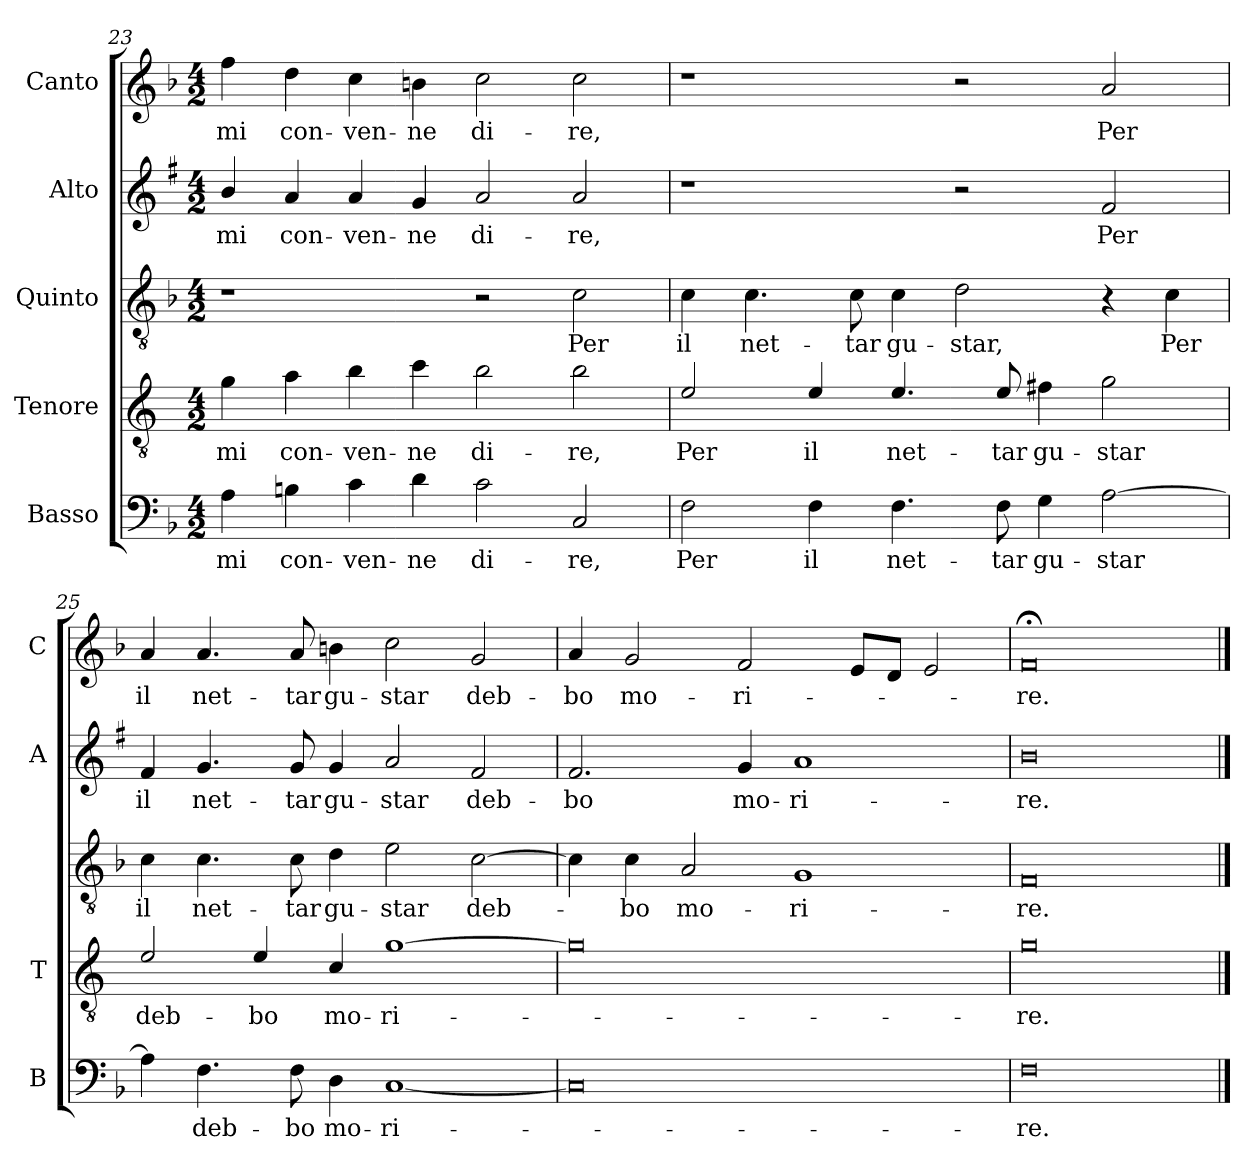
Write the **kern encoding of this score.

**kern	**text	**kern	**text	**kern	**text	**kern	**text	**kern	**text
*part5	*part5	*part4	*part4	*part3	*part3	*part2	*part2	*part1	*part1
*staff5	*staff5	*staff4	*staff4	*staff3	*staff3	*staff2	*staff2	*staff1	*staff1
*I"Basso	*	*I"Tenore	*	*I"Quinto	*	*I"Alto	*	*I"Canto	*
*I'B	*	*I'T	*	*	*	*I'A	*	*I'C	*
!!LO:PB:g=z
*clefF4	*	*clefGv2	*	*clefGv2	*	*clefG2	*	*clefG2	*
*	*	*ITrd4c7	*	*	*	*ITrd1c2	*	*	*
*k[b-]	*	*k[b-]	*	*k[b-]	*	*k[b-]	*	*k[b-]	*
*F:	*	*F:	*	*F:	*	*F:	*	*F:	*
*M4/2	*	*M4/2	*	*M4/2	*	*M4/2	*	*M4/2	*
=23	=23	=23	=23	=23	=23	=23	=23	=23	=23
!	!LO:LY:b	!	!LO:LY:b	!	!	!	!LO:LY:b	!	!LO:LY:b
4A\	mi	4c\	mi	1r	.	4a/	mi	4ff\	mi
!	!LO:LY:b	!	!LO:LY:b	!	!	!	!LO:LY:b	!	!LO:LY:b
4Bn\	con-	4d\	con-	.	.	4g/	con-	4dd\	con-
!	!LO:LY:b	!	!LO:LY:b	!	!	!	!LO:LY:b	!	!LO:LY:b
4c\	-ven-	4e\	-ven-	.	.	4g/	-ven-	4cc\	-ven-
!	!LO:LY:b	!	!LO:LY:b	!	!	!	!LO:LY:b	!	!LO:LY:b
4d\	-ne	4f\	-ne	.	.	4f/	-ne	4bn\	-ne
!	!LO:LY:b	!	!LO:LY:b	!	!	!	!LO:LY:b	!	!LO:LY:b
2c\	di-	2e\	di-	2r	.	2g/	di-	2cc\	di-
!	!LO:LY:b	!	!LO:LY:b	!	!LO:LY:b	!	!LO:LY:b	!	!LO:LY:b
2C/	-re,	2e\	-re,	2c\	Per	2g/	-re,	2cc\	-re,
=24	=24	=24	=24	=24	=24	=24	=24	=24	=24
!	!LO:LY:b	!	!LO:LY:b	!	!LO:LY:b	!	!	!	!
2F\	Per	2A/	Per	4c\	il	1r	.	1r	.
!	!	!	!	!	!LO:LY:b	!	!	!	!
.	.	.	.	4.c\	net-	.	.	.	.
!	!LO:LY:b	!	!LO:LY:b	!	!	!	!	!	!
4F\	il	4A/	il	.	.	.	.	.	.
!	!	!	!	!	!LO:LY:b	!	!	!	!
.	.	.	.	8c\	-tar	.	.	.	.
!	!LO:LY:b	!	!LO:LY:b	!	!LO:LY:b	!	!	!	!
4.F\	net-	4.A/	net-	4c\	gu-	.	.	.	.
!	!	!	!	!	!LO:LY:b	!	!	!	!
.	.	.	.	2d\	-star,	2r	.	2r	.
!	!LO:LY:b	!	!LO:LY:b	!	!	!	!	!	!
8F\	-tar	8A/	-tar	.	.	.	.	.	.
!	!LO:LY:b	!	!LO:LY:b	!	!	!	!	!	!
4G\	gu-	4Bn\	gu-	.	.	.	.	.	.
!	!LO:LY:b	!	!LO:LY:b	!	!	!	!LO:LY:b	!	!LO:LY:b
[2A\	-star	2c\	-star	4r	.	2e/	Per	2a/	Per
!	!	!	!	!	!LO:LY:b	!	!	!	!
.	.	.	.	4c\	Per	.	.	.	.
=25	=25	=25	=25	=25	=25	=25	=25	=25	=25
!	!	!	!LO:LY:b	!	!LO:LY:b	!	!LO:LY:b	!	!LO:LY:b
4A\]	.	2A/	deb-	4c\	il	4e/	il	4a/	il
!	!LO:LY:b	!	!	!	!LO:LY:b	!	!LO:LY:b	!	!LO:LY:b
4.F\	deb-	.	.	4.c\	net-	4.f/	net-	4.a/	net-
!	!	!	!LO:LY:b	!	!	!	!	!	!
.	.	4A/	-bo	.	.	.	.	.	.
!	!LO:LY:b	!	!	!	!LO:LY:b	!	!LO:LY:b	!	!LO:LY:b
8F\	-bo	.	.	8c\	-tar	8f/	-tar	8a/	-tar
!	!LO:LY:b	!	!LO:LY:b	!	!LO:LY:b	!	!LO:LY:b	!	!LO:LY:b
4D\	mo-	4F/	mo-	4d\	gu-	4f/	gu-	4bn\	gu-
!	!LO:LY:b	!	!LO:LY:b	!	!LO:LY:b	!	!LO:LY:b	!	!LO:LY:b
[1C	-ri-	[1c	-ri-	2e\	-star	2g/	-star	2cc\	-star
!	!	!	!	!	!LO:LY:b	!	!LO:LY:b	!	!LO:LY:b
.	.	.	.	[2c\	deb-	2e/	deb-	2g/	deb-
=26	=26	=26	=26	=26	=26	=26	=26	=26	=26
!	!	!	!	!	!	!	!LO:LY:b	!	!LO:LY:b
0C]	.	0c]	.	4c\]	.	2.e/	-bo	4a/	-bo
!	!	!	!	!	!LO:LY:b	!	!	!	!LO:LY:b
.	.	.	.	4c\	-bo	.	.	2g/	mo-
!	!	!	!	!	!LO:LY:b	!	!	!	!
.	.	.	.	2A/	mo-	.	.	.	.
!	!	!	!	!	!	!	!LO:LY:b	!	!LO:LY:b
.	.	.	.	.	.	4f/	mo-	2f/	-ri-
!	!	!	!	!	!LO:LY:b	!	!LO:LY:b	!	!
.	.	.	.	1G	-ri-	1g	-ri-	.	.
.	.	.	.	.	.	.	.	8e/L	.
.	.	.	.	.	.	.	.	8d/J	.
.	.	.	.	.	.	.	.	2e/	.
=27	=27	=27	=27	=27	=27	=27	=27	=27	=27
!	!LO:LY:b	!	!LO:LY:b	!	!LO:LY:b	!	!LO:LY:b	!	!LO:LY:b
0F	-re.	0c	-re.	0F	-re.	0a	-re.	0f;<	-re.
==	==	==	==	==	==	==	==	==	==
*-	*-	*-	*-	*-	*-	*-	*-	*-	*-
